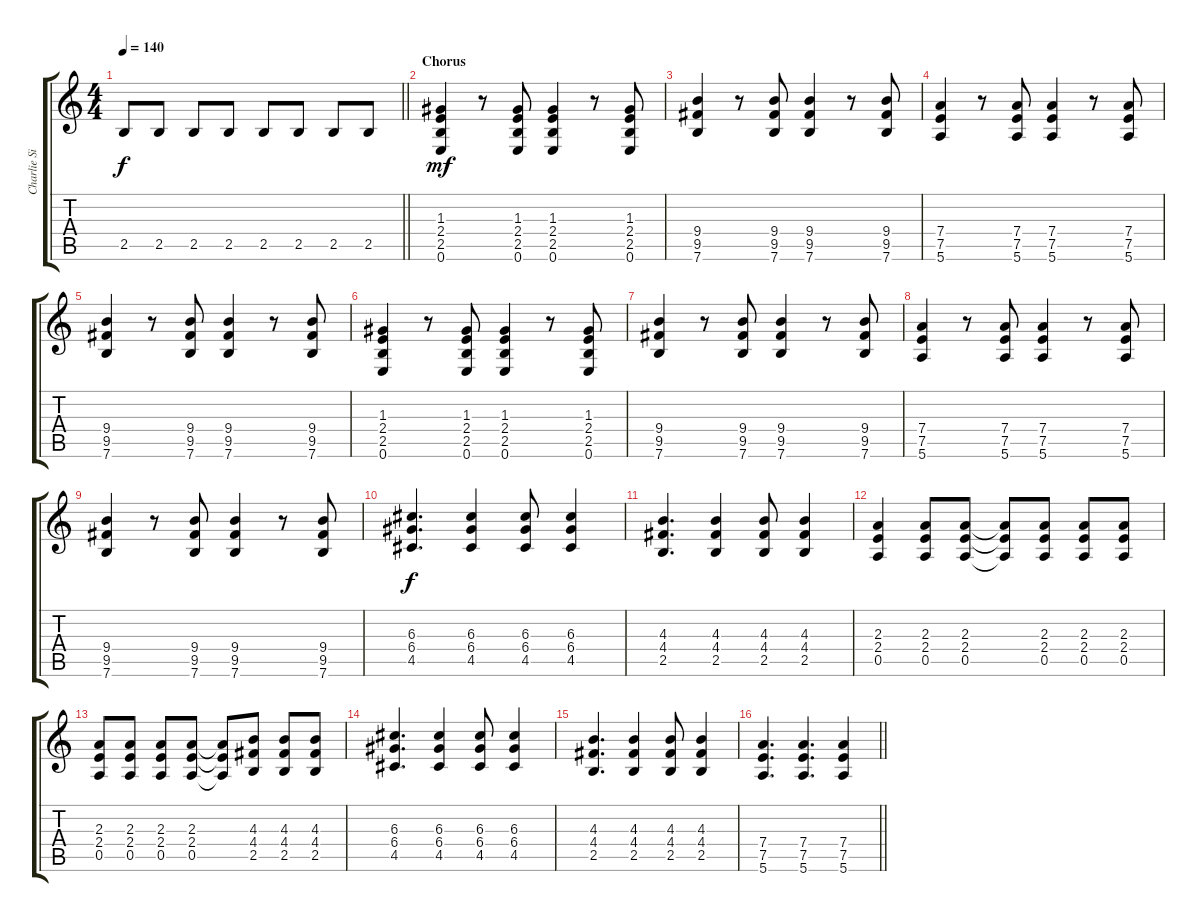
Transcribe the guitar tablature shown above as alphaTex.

\track ("Charlie Simpson" "Charlie Si") {instrument distortionguitar}
\staff {score tabs}
\tuning (E4 B3 G3 D3 A2 E2) {hide}
\ts (4 4)
\tempo 140
\clef g2
\barLineRight lightlight
\ks c
2.5.8{dy f volume 8} 2.5.8{volume 16} 2.5.8 2.5.8 2.5.8 2.5.8 2.5.8 2.5.8 |
\section ("" "Chorus")
(1.3 2.4 2.5 0.6).4{dy mf volume 16 instrument distortionguitar} r.8 (1.3 2.4 2.5 0.6).8 (1.3 2.4 2.5 0.6).4 r.8 (1.3 2.4 2.5 0.6).8 |
(9.4 9.5 7.6).4 r.8 (9.4 9.5 7.6).8 (9.4 9.5 7.6).4 r.8 (9.4 9.5 7.6).8 |
(7.4 7.5 5.6).4 r.8 (7.4 7.5 5.6).8 (7.4 7.5 5.6).4 r.8 (7.4 7.5 5.6).8 |
(9.4 9.5 7.6).4 r.8 (9.4 9.5 7.6).8 (9.4 9.5 7.6).4 r.8 (9.4 9.5 7.6).8 |
(1.3 2.4 2.5 0.6).4{volume 16 instrument distortionguitar} r.8 (1.3 2.4 2.5 0.6).8 (1.3 2.4 2.5 0.6).4 r.8 (1.3 2.4 2.5 0.6).8 |
(9.4 9.5 7.6).4 r.8 (9.4 9.5 7.6).8 (9.4 9.5 7.6).4 r.8 (9.4 9.5 7.6).8 |
(7.4 7.5 5.6).4 r.8 (7.4 7.5 5.6).8 (7.4 7.5 5.6).4 r.8 (7.4 7.5 5.6).8 |
(9.4 9.5 7.6).4 r.8 (9.4 9.5 7.6).8 (9.4 9.5 7.6).4 r.8 (9.4 9.5 7.6).8 |
(6.3 6.4 4.5).4{d dy f} (6.3 6.4 4.5).4 (6.3 6.4 4.5).8 (6.3 6.4 4.5).4 |
(4.3 4.4 2.5).4{d} (4.3 4.4 2.5).4 (4.3 4.4 2.5).8 (4.3 4.4 2.5).4 |
(2.3 2.4 0.5).4 (2.3 2.4 0.5).8 (2.3 2.4 0.5).8 (2.3{t} 2.4{t} 0.5{t}).8 (2.3 2.4 0.5).8 (2.3 2.4 0.5).8 (2.3 2.4 0.5).8 |
(2.3 2.4 0.5).8 (2.3 2.4 0.5).8 (2.3 2.4 0.5).8 (2.3 2.4 0.5).8 (2.3{t} 2.4{t} 0.5{t}).8 (4.3 4.4 2.5).8 (4.3 4.4 2.5).8 (4.3 4.4 2.5).8 |
(6.3 6.4 4.5).4{d} (6.3 6.4 4.5).4 (6.3 6.4 4.5).8 (6.3 6.4 4.5).4 |
(4.3 4.4 2.5).4{d} (4.3 4.4 2.5).4 (4.3 4.4 2.5).8 (4.3 4.4 2.5).4 |
\barLineRight lightlight
(7.4 7.5 5.6).4{d} (7.4 7.5 5.6).4{d} (7.4 7.5 5.6).4
